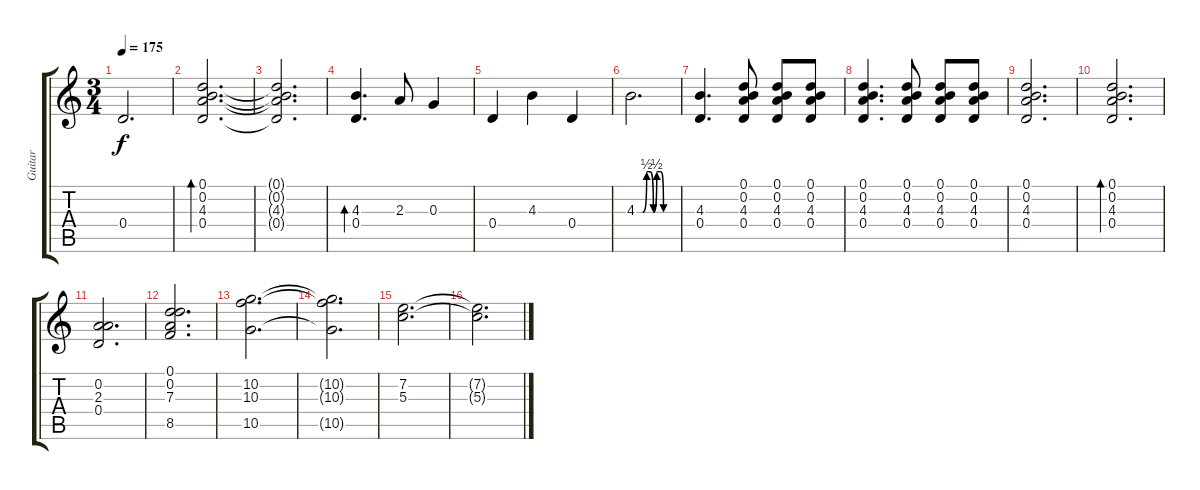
\track ("Guitar" "Guitar") {instrument electricguitarclean}
\staff {score tabs}
\tuning (D4 A3 G3 D3 A2 D2) {hide}
\ts (3 4)
\tempo 175
\clef g2
\ks c
0.4.2{d dy f} |
(0.1 0.2 4.3 0.4).2{d bd 480} |
(0.1{t} 0.2{t} 4.3{t} 0.4{t}).2{d} |
(4.3 0.4).4{d bd 480} 2.3.8 0.3.4 |
0.4.4 4.3.4 0.4.4 |
4.3{be (custom 0 0 9 0 15 2 20 2 25 0 30 2 36 2 40 0 60 0)}.2{d} |
(4.3 0.4).4{d} (0.1 0.2 4.3 0.4).8 (0.1 0.2 4.3 0.4).8 (0.1 0.2 4.3 0.4).8 |
(0.1 0.2 4.3 0.4).4{d} (0.1 0.2 4.3 0.4).8 (0.1 0.2 4.3 0.4).8 (0.1 0.2 4.3 0.4).8 |
(0.1 0.2 4.3 0.4).2{d} |
(0.1 0.2 4.3 0.4).2{d bd 480} |
(0.2 2.3 0.4).2{d} |
(0.1 0.2 7.3 8.5).2{d} |
(10.2 10.3 10.5).2{d} |
(10.2{t} 10.3{t} 10.5{t}).2{d} |
(7.2 5.3).2{d} |
(7.2{t} 5.3{t}).2{d}
